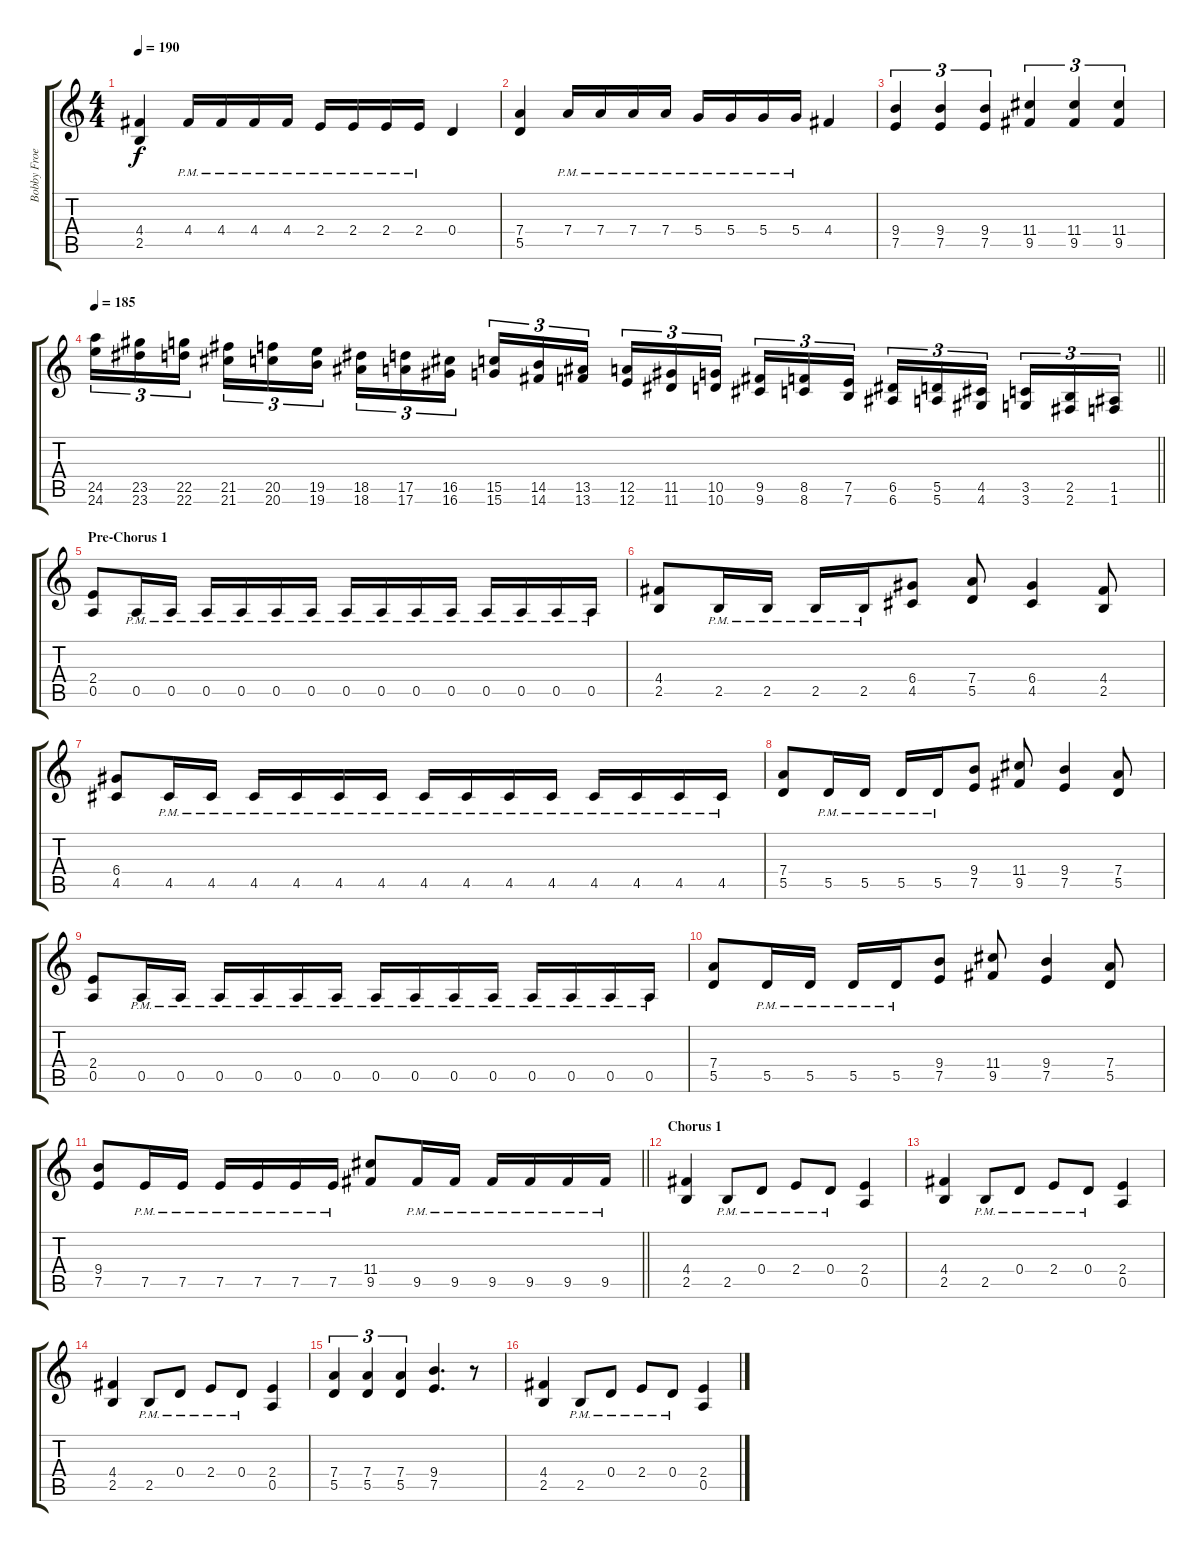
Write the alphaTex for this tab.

\track ("Bobby Froese" "Bobby Froe") {instrument distortionguitar}
\staff {score tabs}
\tuning (E4 B3 G3 D3 A2 E2) {hide}
\ts (4 4)
\tempo 190
\clef g2
\ks c
(4.4 2.5).4{dy f} 4.4{pm}.16 4.4{pm}.16 4.4{pm}.16 4.4{pm}.16 2.4{pm}.16 2.4{pm}.16 2.4{pm}.16 2.4{pm}.16 0.4.4 |
(7.4 5.5).4 7.4{pm}.16 7.4{pm}.16 7.4{pm}.16 7.4{pm}.16 5.4{pm}.16 5.4{pm}.16 5.4{pm}.16 5.4{pm}.16 4.4.4 |
(9.4 7.5).4{tu (3 2)} (9.4 7.5).4{tu (3 2)} (9.4 7.5).4{tu (3 2)} (11.4 9.5).4{tu (3 2)} (11.4 9.5).4{tu (3 2)} (11.4 9.5).4{tu (3 2)} |
\tempo 185
\barLineRight lightlight
(24.5 24.6).16{tu (3 2)} (23.5 23.6).16{tu (3 2)} (22.5 22.6).16{tu (3 2) beam splitsecondary} (21.5 21.6).16{tu (3 2)} (20.5 20.6).16{tu (3 2)} (19.5 19.6).16{tu (3 2)} (18.5 18.6).16{tu (3 2)} (17.5 17.6).16{tu (3 2)} (16.5 16.6).16{tu (3 2) beam splitsecondary} (15.5 15.6).16{tu (3 2)} (14.5 14.6).16{tu (3 2)} (13.5 13.6).16{tu (3 2)} (12.5 12.6).16{tu (3 2)} (11.5 11.6).16{tu (3 2)} (10.5 10.6).16{tu (3 2) beam splitsecondary} (9.5 9.6).16{tu (3 2)} (8.5 8.6).16{tu (3 2)} (7.5 7.6).16{tu (3 2)} (6.5 6.6).16{tu (3 2)} (5.5 5.6).16{tu (3 2)} (4.5 4.6).16{tu (3 2) beam splitsecondary} (3.5 3.6).16{tu (3 2)} (2.5 2.6).16{tu (3 2)} (1.5 1.6).16{tu (3 2)} |
\section ("" "Pre-Chorus 1")
(2.4 0.5).8 0.5{pm}.16 0.5{pm}.16 0.5{pm}.16 0.5{pm}.16 0.5{pm}.16 0.5{pm}.16 0.5{pm}.16 0.5{pm}.16 0.5{pm}.16 0.5{pm}.16 0.5{pm}.16 0.5{pm}.16 0.5{pm}.16 0.5{pm}.16 |
(4.4 2.5).8 2.5{pm}.16 2.5{pm}.16 2.5{pm}.16 2.5{pm}.16 (6.4 4.5).8 (7.4 5.5).8 (6.4 4.5).4 (4.4 2.5).8 |
(6.4 4.5).8 4.5{pm}.16 4.5{pm}.16 4.5{pm}.16 4.5{pm}.16 4.5{pm}.16 4.5{pm}.16 4.5{pm}.16 4.5{pm}.16 4.5{pm}.16 4.5{pm}.16 4.5{pm}.16 4.5{pm}.16 4.5{pm}.16 4.5{pm}.16 |
(7.4 5.5).8 5.5{pm}.16 5.5{pm}.16 5.5{pm}.16 5.5{pm}.16 (9.4 7.5).8 (11.4 9.5).8 (9.4 7.5).4 (7.4 5.5).8 |
(2.4 0.5).8 0.5{pm}.16 0.5{pm}.16 0.5{pm}.16 0.5{pm}.16 0.5{pm}.16 0.5{pm}.16 0.5{pm}.16 0.5{pm}.16 0.5{pm}.16 0.5{pm}.16 0.5{pm}.16 0.5{pm}.16 0.5{pm}.16 0.5{pm}.16 |
(7.4 5.5).8 5.5{pm}.16 5.5{pm}.16 5.5{pm}.16 5.5{pm}.16 (9.4 7.5).8 (11.4 9.5).8 (9.4 7.5).4 (7.4 5.5).8 |
\barLineRight lightlight
(9.4 7.5).8 7.5{pm}.16 7.5{pm}.16 7.5{pm}.16 7.5{pm}.16 7.5{pm}.16 7.5{pm}.16 (11.4 9.5).8 9.5{pm}.16 9.5{pm}.16 9.5{pm}.16 9.5{pm}.16 9.5{pm}.16 9.5{pm}.16 |
\section ("" "Chorus 1")
(4.4 2.5).4 2.5{pm}.8 0.4{pm}.8 2.4{pm}.8 0.4{pm}.8 (2.4 0.5).4 |
(4.4 2.5).4 2.5{pm}.8 0.4{pm}.8 2.4{pm}.8 0.4{pm}.8 (2.4 0.5).4 |
(4.4 2.5).4 2.5{pm}.8 0.4{pm}.8 2.4{pm}.8 0.4{pm}.8 (2.4 0.5).4 |
(7.4 5.5).4{tu (3 2)} (7.4 5.5).4{tu (3 2)} (7.4 5.5).4{tu (3 2)} (9.4 7.5).4{d} r.8 |
(4.4 2.5).4 2.5{pm}.8 0.4{pm}.8 2.4{pm}.8 0.4{pm}.8 (2.4 0.5).4
